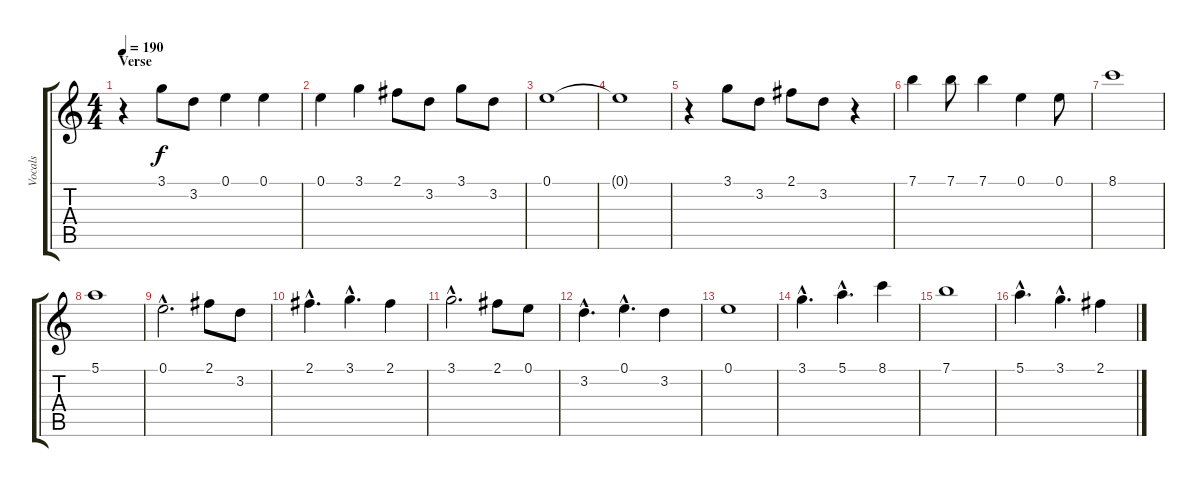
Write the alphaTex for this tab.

\track ("Vocals" "Vocals") {instrument clarinet}
\staff {score tabs}
\tuning (E5 B4 G4 D4 A3 E3) {hide}
\ts (4 4)
\section ("" "Verse")
\tempo 190
\clef g2
\ks c
r.4{dy f} 3.1.8 3.2.8 0.1.4 0.1.4 |
0.1.4 3.1.4 2.1.8 3.2.8 3.1.8 3.2.8 |
0.1.1 |
0.1{t}.1 |
r.4 3.1.8 3.2.8 2.1.8 3.2.8 r.4 |
7.1.4 7.1.8 7.1.4 0.1.4 0.1.8 |
8.1.1 |
5.1.1 |
0.1{hac}.2{d} 2.1.8 3.2.8 |
2.1{hac}.4{d} 3.1{hac}.4{d} 2.1.4 |
3.1{hac}.2{d} 2.1.8 0.1.8 |
3.2{hac}.4{d} 0.1{hac}.4{d} 3.2.4 |
0.1.1 |
3.1{hac}.4{d} 5.1{hac}.4{d} 8.1.4 |
7.1.1 |
5.1{hac}.4{d} 3.1{hac}.4{d} 2.1.4
